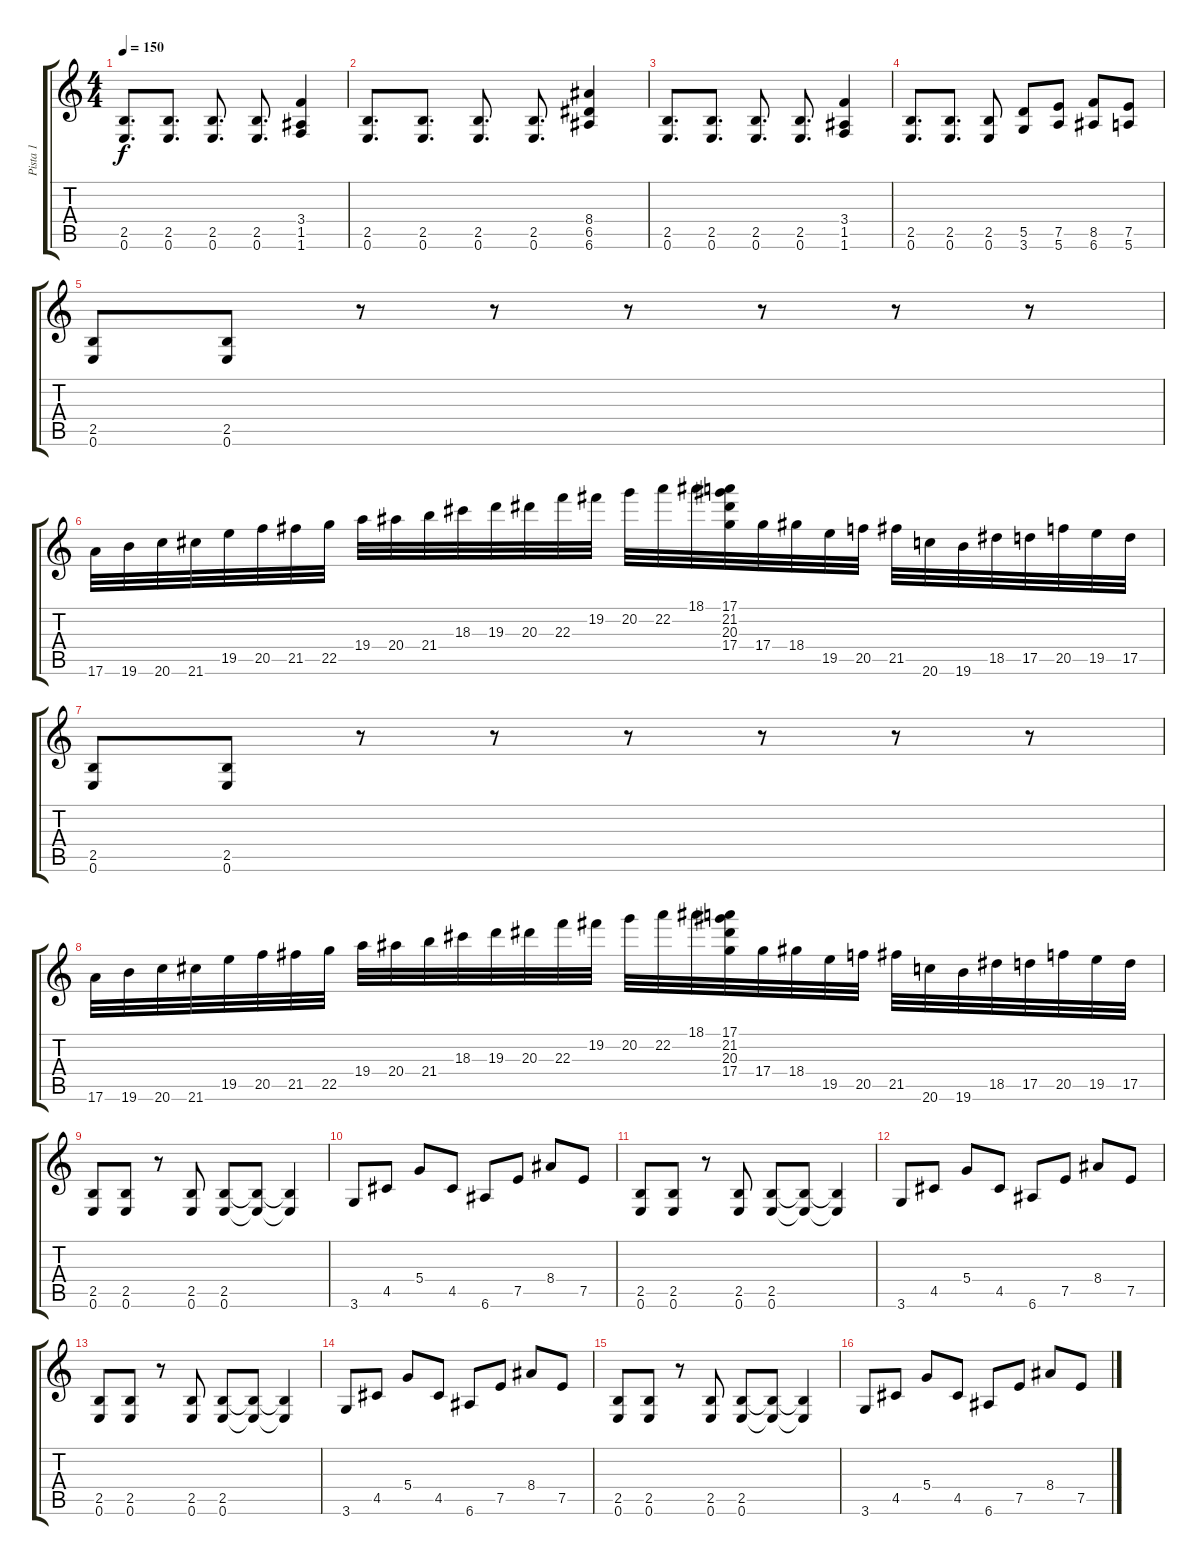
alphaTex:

\track ("Pista 1" "Pista 1") {instrument distortionguitar}
\staff {score tabs}
\tuning (E4 B3 G3 D3 A2 E2) {hide}
\ts (4 4)
\tempo 150
\clef g2
\ks c
(2.5 0.6).8{d dy f} (2.5 0.6).8{d} (2.5 0.6).8{d} (2.5 0.6).8{d} (3.4 1.5 1.6).4 |
(2.5 0.6).8{d} (2.5 0.6).8{d} (2.5 0.6).8{d} (2.5 0.6).8{d} (8.4 6.5 6.6).4 |
(2.5 0.6).8{d} (2.5 0.6).8{d} (2.5 0.6).8{d} (2.5 0.6).8{d} (3.4 1.5 1.6).4 |
(2.5 0.6).8{d} (2.5 0.6).8{d} (2.5 0.6).8 (5.5 3.6).8 (7.5 5.6).8 (8.5 6.6).8 (7.5 5.6).8 |
(2.5 0.6).8 (2.5 0.6).8 r.8 r.8 r.8 r.8 r.8 r.8 |
17.6.32 19.6.32 20.6.32 21.6.32 19.5.32 20.5.32 21.5.32 22.5.32 19.4.32 20.4.32 21.4.32 18.3.32 19.3.32 20.3.32 22.3.32 19.2.32 20.2.32 22.2.32 18.1.32 (17.1 21.2 20.3 17.4).32 17.4.32 18.4.32 19.5.32 20.5.32 21.5.32 20.6.32 19.6.32 18.5.32 17.5.32 20.5.32 19.5.32 17.5.32 |
(2.5 0.6).8 (2.5 0.6).8 r.8 r.8 r.8 r.8 r.8 r.8 |
17.6.32 19.6.32 20.6.32 21.6.32 19.5.32 20.5.32 21.5.32 22.5.32 19.4.32 20.4.32 21.4.32 18.3.32 19.3.32 20.3.32 22.3.32 19.2.32 20.2.32 22.2.32 18.1.32 (17.1 21.2 20.3 17.4).32 17.4.32 18.4.32 19.5.32 20.5.32 21.5.32 20.6.32 19.6.32 18.5.32 17.5.32 20.5.32 19.5.32 17.5.32 |
(2.5 0.6).8 (2.5 0.6).8 r.8 (2.5 0.6).8 (2.5 0.6).8 (2.5{t} 0.6{t}).8 (2.5{t} 0.6{t}).4 |
3.6.8 4.5.8 5.4.8 4.5.8 6.6.8 7.5.8 8.4.8 7.5.8 |
(2.5 0.6).8 (2.5 0.6).8 r.8 (2.5 0.6).8 (2.5 0.6).8 (2.5{t} 0.6{t}).8 (2.5{t} 0.6{t}).4 |
3.6.8 4.5.8 5.4.8 4.5.8 6.6.8 7.5.8 8.4.8 7.5.8 |
(2.5 0.6).8 (2.5 0.6).8 r.8 (2.5 0.6).8 (2.5 0.6).8 (2.5{t} 0.6{t}).8 (2.5{t} 0.6{t}).4 |
3.6.8 4.5.8 5.4.8 4.5.8 6.6.8 7.5.8 8.4.8 7.5.8 |
(2.5 0.6).8 (2.5 0.6).8 r.8 (2.5 0.6).8 (2.5 0.6).8 (2.5{t} 0.6{t}).8 (2.5{t} 0.6{t}).4 |
3.6.8 4.5.8 5.4.8 4.5.8 6.6.8 7.5.8 8.4.8 7.5.8
